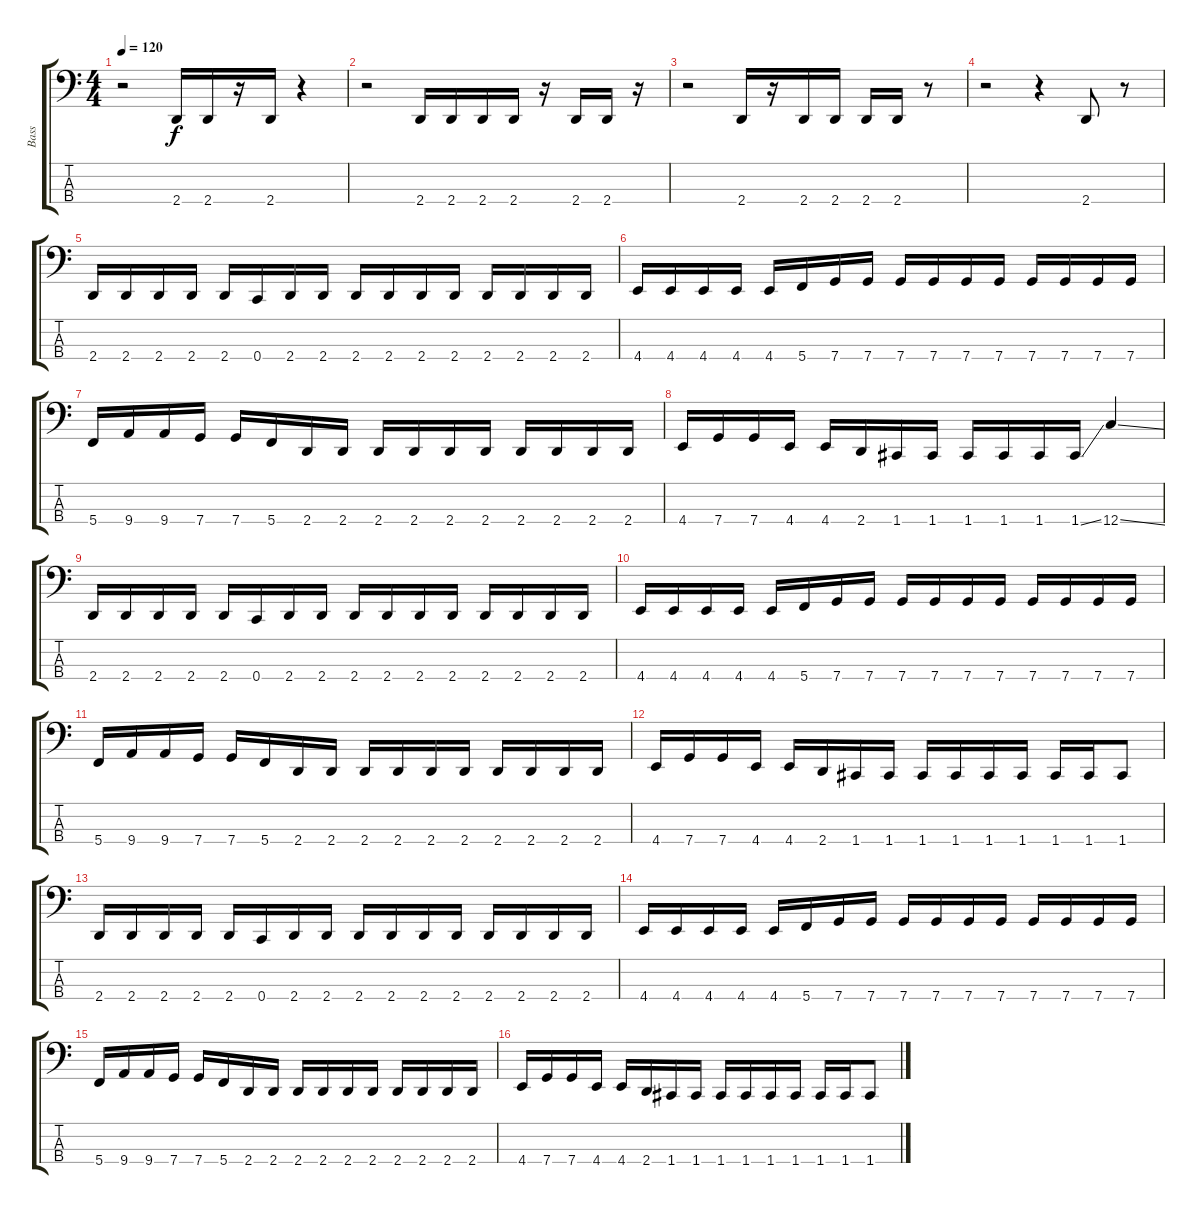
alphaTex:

\track ("Bass" "Bass") {instrument electricbassfinger}
\staff {score tabs}
\tuning (Eb2 Bb1 F1 C1) {hide}
\ts (4 4)
\tempo 120
\clef f4
\ks c
r.2{dy f} 2.4.16 2.4.16 r.16 2.4.16 r.4 |
r.2 2.4.16 2.4.16 2.4.16 2.4.16 r.16 2.4.16 2.4.16 r.16 |
r.2 2.4.16 r.16 2.4.16 2.4.16 2.4.16 2.4.16 r.8 |
r.2 r.4 2.4.8 r.8 |
2.4.16 2.4.16 2.4.16 2.4.16 2.4.16 0.4.16 2.4.16 2.4.16 2.4.16 2.4.16 2.4.16 2.4.16 2.4.16 2.4.16 2.4.16 2.4.16 |
4.4.16 4.4.16 4.4.16 4.4.16 4.4.16 5.4.16 7.4.16 7.4.16 7.4.16 7.4.16 7.4.16 7.4.16 7.4.16 7.4.16 7.4.16 7.4.16 |
5.4.16 9.4.16 9.4.16 7.4.16 7.4.16 5.4.16 2.4.16 2.4.16 2.4.16 2.4.16 2.4.16 2.4.16 2.4.16 2.4.16 2.4.16 2.4.16 |
4.4.16 7.4.16 7.4.16 4.4.16 4.4.16 2.4.16 1.4.16 1.4.16 1.4.16 1.4.16 1.4.16 1.4{ss}.16 12.4{ss}.4 |
2.4.16 2.4.16 2.4.16 2.4.16 2.4.16 0.4.16 2.4.16 2.4.16 2.4.16 2.4.16 2.4.16 2.4.16 2.4.16 2.4.16 2.4.16 2.4.16 |
4.4.16 4.4.16 4.4.16 4.4.16 4.4.16 5.4.16 7.4.16 7.4.16 7.4.16 7.4.16 7.4.16 7.4.16 7.4.16 7.4.16 7.4.16 7.4.16 |
5.4.16 9.4.16 9.4.16 7.4.16 7.4.16 5.4.16 2.4.16 2.4.16 2.4.16 2.4.16 2.4.16 2.4.16 2.4.16 2.4.16 2.4.16 2.4.16 |
4.4.16 7.4.16 7.4.16 4.4.16 4.4.16 2.4.16 1.4.16 1.4.16 1.4.16 1.4.16 1.4.16 1.4.16 1.4.16 1.4.16 1.4.8 |
2.4.16 2.4.16 2.4.16 2.4.16 2.4.16 0.4.16 2.4.16 2.4.16 2.4.16 2.4.16 2.4.16 2.4.16 2.4.16 2.4.16 2.4.16 2.4.16 |
4.4.16 4.4.16 4.4.16 4.4.16 4.4.16 5.4.16 7.4.16 7.4.16 7.4.16 7.4.16 7.4.16 7.4.16 7.4.16 7.4.16 7.4.16 7.4.16 |
5.4.16 9.4.16 9.4.16 7.4.16 7.4.16 5.4.16 2.4.16 2.4.16 2.4.16 2.4.16 2.4.16 2.4.16 2.4.16 2.4.16 2.4.16 2.4.16 |
4.4.16 7.4.16 7.4.16 4.4.16 4.4.16 2.4.16 1.4.16 1.4.16 1.4.16 1.4.16 1.4.16 1.4.16 1.4.16 1.4.16 1.4.8
